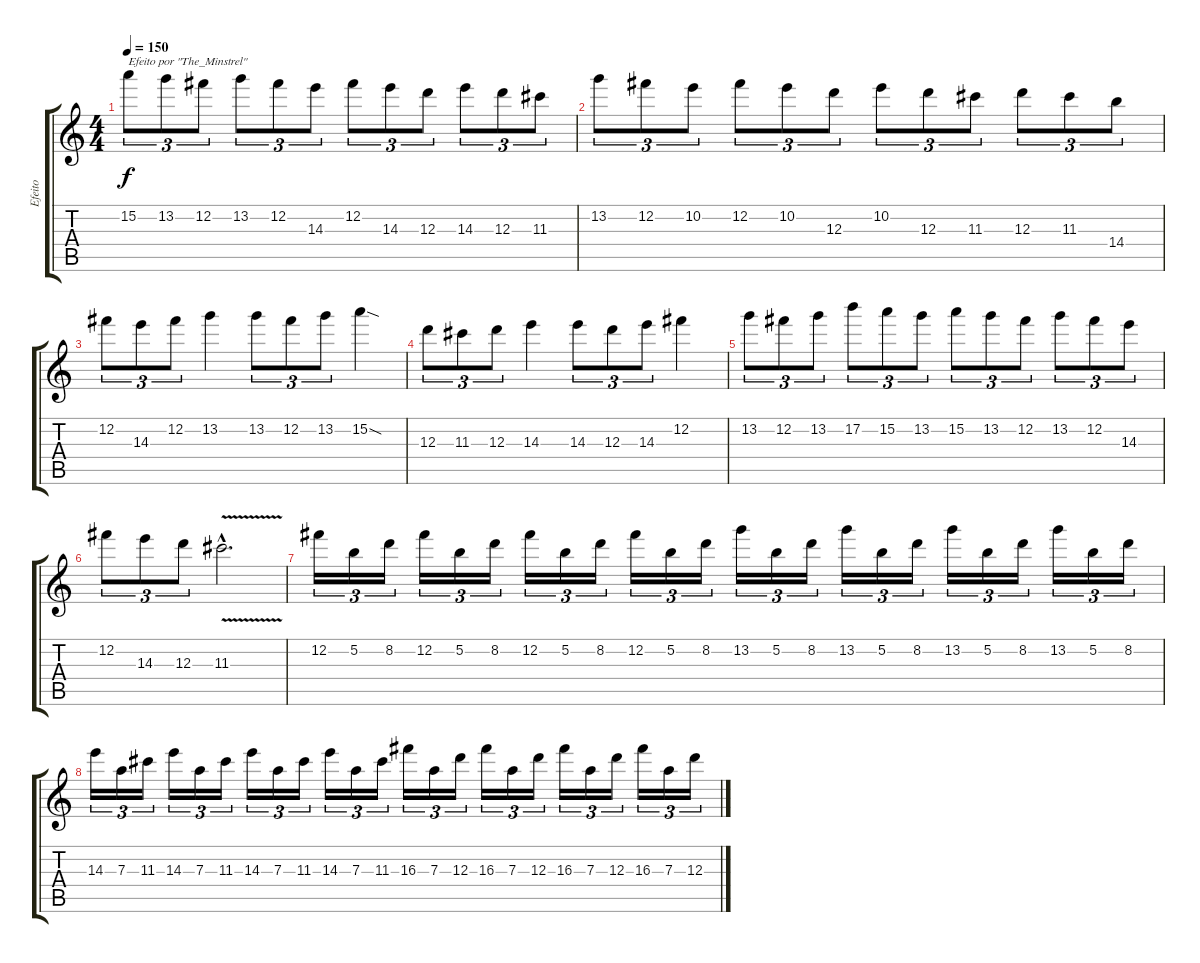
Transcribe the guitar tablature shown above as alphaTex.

\track ("Efeito" "Efeito") {instrument overdrivenguitar}
\staff {score tabs}
\tuning (B4 Gb4 D4 A3 E3 B2) {hide}
\ts (4 4)
\tempo 150
\clef g2
\ks c
15.2.8{tu (3 2) txt "Efeito por \"The_Minstrel\"" dy f instrument overdrivenguitar} 13.2.8{tu (3 2)} 12.2.8{tu (3 2)} 13.2.8{tu (3 2)} 12.2.8{tu (3 2)} 14.3.8{tu (3 2)} 12.2.8{tu (3 2)} 14.3.8{tu (3 2)} 12.3.8{tu (3 2)} 14.3.8{tu (3 2)} 12.3.8{tu (3 2)} 11.3.8{tu (3 2)} |
13.2.8{tu (3 2)} 12.2.8{tu (3 2)} 10.2.8{tu (3 2)} 12.2.8{tu (3 2)} 10.2.8{tu (3 2)} 12.3.8{tu (3 2)} 10.2.8{tu (3 2)} 12.3.8{tu (3 2)} 11.3.8{tu (3 2)} 12.3.8{tu (3 2)} 11.3.8{tu (3 2)} 14.4.8{tu (3 2)} |
12.2.8{tu (3 2)} 14.3.8{tu (3 2)} 12.2.8{tu (3 2)} 13.2.4 13.2.8{tu (3 2)} 12.2.8{tu (3 2)} 13.2.8{tu (3 2)} 15.2{sod}.4 |
12.3.8{tu (3 2)} 11.3.8{tu (3 2)} 12.3.8{tu (3 2)} 14.3.4 14.3.8{tu (3 2)} 12.3.8{tu (3 2)} 14.3.8{tu (3 2)} 12.2.4 |
13.2.8{tu (3 2)} 12.2.8{tu (3 2)} 13.2.8{tu (3 2)} 17.2.8{tu (3 2)} 15.2.8{tu (3 2)} 13.2.8{tu (3 2)} 15.2.8{tu (3 2)} 13.2.8{tu (3 2)} 12.2.8{tu (3 2)} 13.2.8{tu (3 2)} 12.2.8{tu (3 2)} 14.3.8{tu (3 2)} |
12.2.8{tu (3 2)} 14.3.8{tu (3 2)} 12.3.8{tu (3 2)} 11.3{v hac}.2{d} |
12.2.16{tu (3 2)} 5.2.16{tu (3 2)} 8.2.16{tu (3 2)} 12.2.16{tu (3 2)} 5.2.16{tu (3 2)} 8.2.16{tu (3 2)} 12.2.16{tu (3 2)} 5.2.16{tu (3 2)} 8.2.16{tu (3 2)} 12.2.16{tu (3 2)} 5.2.16{tu (3 2)} 8.2.16{tu (3 2)} 13.2.16{tu (3 2)} 5.2.16{tu (3 2)} 8.2.16{tu (3 2)} 13.2.16{tu (3 2)} 5.2.16{tu (3 2)} 8.2.16{tu (3 2)} 13.2.16{tu (3 2)} 5.2.16{tu (3 2)} 8.2.16{tu (3 2)} 13.2.16{tu (3 2)} 5.2.16{tu (3 2)} 8.2.16{tu (3 2)} |
14.3.16{tu (3 2)} 7.3.16{tu (3 2)} 11.3.16{tu (3 2)} 14.3.16{tu (3 2)} 7.3.16{tu (3 2)} 11.3.16{tu (3 2)} 14.3.16{tu (3 2)} 7.3.16{tu (3 2)} 11.3.16{tu (3 2)} 14.3.16{tu (3 2)} 7.3.16{tu (3 2)} 11.3.16{tu (3 2)} 16.3.16{tu (3 2)} 7.3.16{tu (3 2)} 12.3.16{tu (3 2)} 16.3.16{tu (3 2)} 7.3.16{tu (3 2)} 12.3.16{tu (3 2)} 16.3.16{tu (3 2)} 7.3.16{tu (3 2)} 12.3.16{tu (3 2)} 16.3.16{tu (3 2)} 7.3.16{tu (3 2)} 12.3.16{tu (3 2)}
